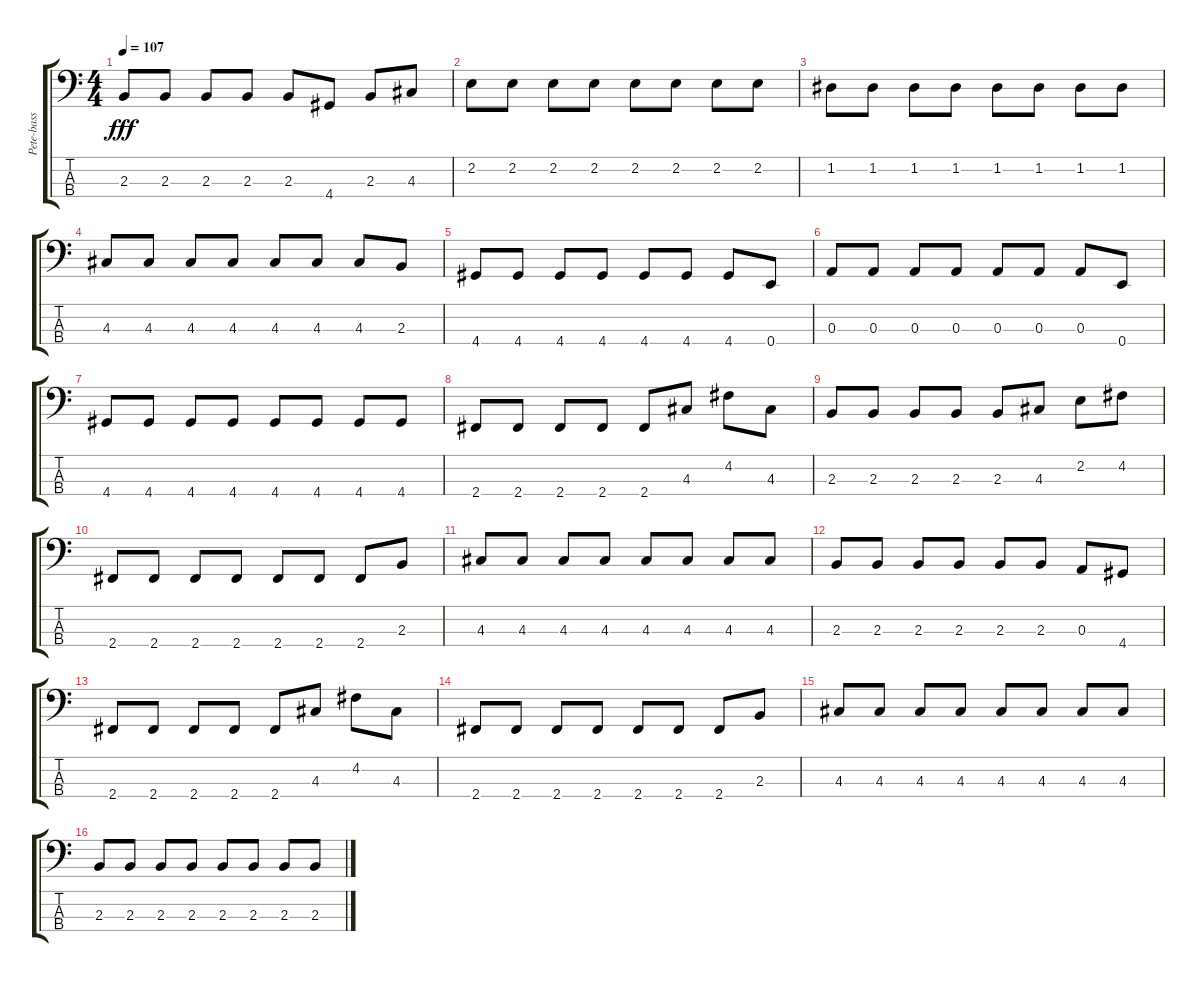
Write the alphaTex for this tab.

\track ("Pete-bass" "Pete-bass") {instrument electricbassfinger}
\staff {score tabs}
\tuning (G2 D2 A1 E1) {hide}
\ts (4 4)
\tempo 107
\clef f4
\ks c
2.3.8{dy fff} 2.3.8 2.3.8 2.3.8 2.3.8 4.4.8 2.3.8 4.3.8 |
2.2.8 2.2.8 2.2.8 2.2.8 2.2.8 2.2.8 2.2.8 2.2.8 |
1.2.8 1.2.8 1.2.8 1.2.8 1.2.8 1.2.8 1.2.8 1.2.8 |
4.3.8 4.3.8 4.3.8 4.3.8 4.3.8 4.3.8 4.3.8 2.3.8 |
4.4.8 4.4.8 4.4.8 4.4.8 4.4.8 4.4.8 4.4.8 0.4.8 |
0.3.8 0.3.8 0.3.8 0.3.8 0.3.8 0.3.8 0.3.8 0.4.8 |
4.4.8 4.4.8 4.4.8 4.4.8 4.4.8 4.4.8 4.4.8 4.4.8 |
2.4.8 2.4.8 2.4.8 2.4.8 2.4.8 4.3.8 4.2.8 4.3.8 |
2.3.8 2.3.8 2.3.8 2.3.8 2.3.8 4.3.8 2.2.8 4.2.8 |
2.4.8 2.4.8 2.4.8 2.4.8 2.4.8 2.4.8 2.4.8 2.3.8 |
4.3.8 4.3.8 4.3.8 4.3.8 4.3.8 4.3.8 4.3.8 4.3.8 |
2.3.8 2.3.8 2.3.8 2.3.8 2.3.8 2.3.8 0.3.8 4.4.8 |
2.4.8 2.4.8 2.4.8 2.4.8 2.4.8 4.3.8 4.2.8 4.3.8 |
2.4.8 2.4.8 2.4.8 2.4.8 2.4.8 2.4.8 2.4.8 2.3.8 |
4.3.8 4.3.8 4.3.8 4.3.8 4.3.8 4.3.8 4.3.8 4.3.8 |
2.3.8 2.3.8 2.3.8 2.3.8 2.3.8 2.3.8 2.3.8 2.3.8
